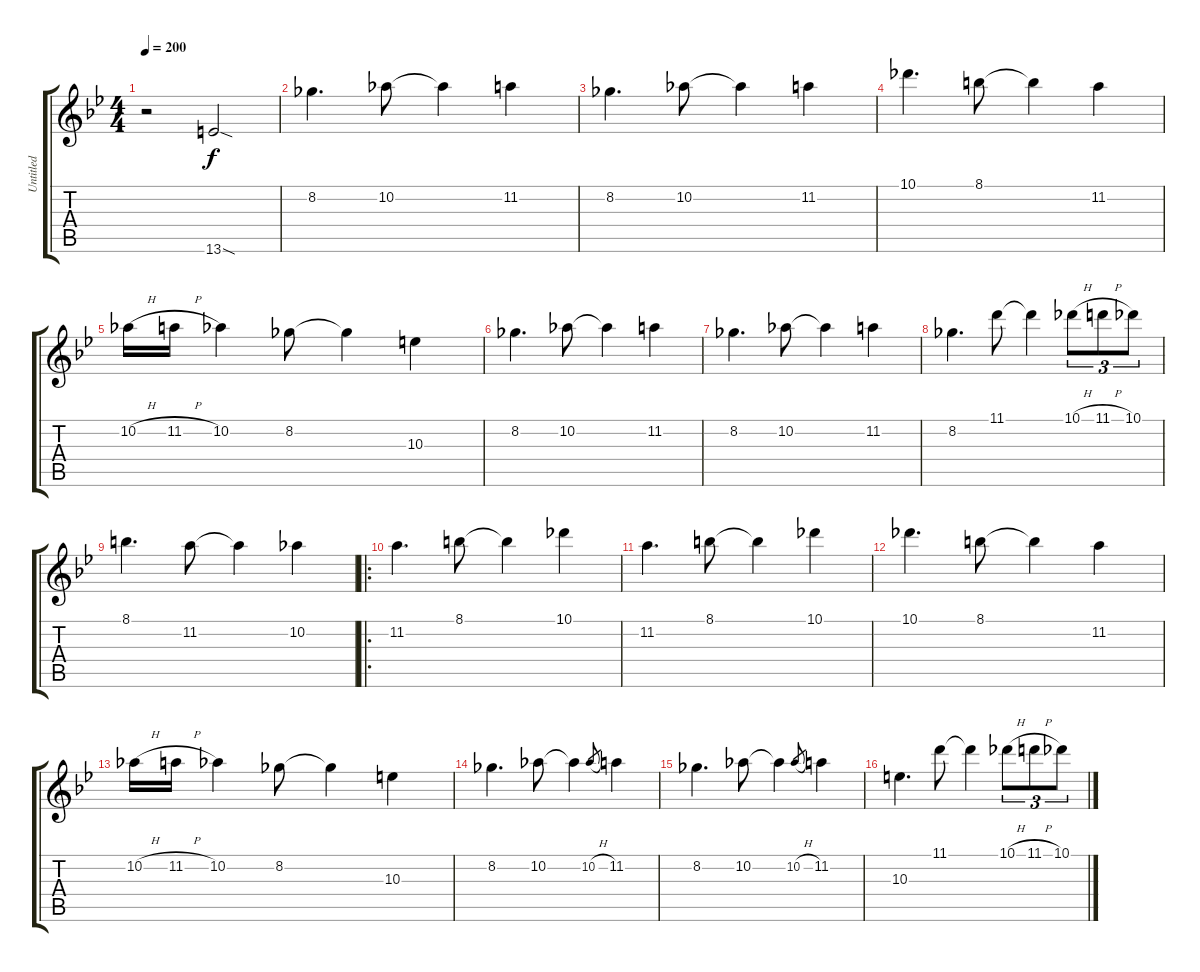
\track ("Untitled" "Untitled") {instrument distortionguitar}
\staff {score tabs}
\tuning (Eb4 Bb3 Gb3 Db3 Ab2 Eb2) {hide}
\ts (4 4)
\tempo 200
\clef g2
\ks bb
r.2{dy f} 13.6{sod}.2 |
8.2.4{d} 10.2.8 10.2{t}.4 11.2.4 |
8.2.4{d} 10.2.8 10.2{t}.4 11.2.4 |
10.1.4{d} 8.1.8 8.1{t}.4 11.2.4 |
10.2{h}.16 11.2{h}.16 10.2.4 8.2.8 8.2{t}.4 10.3.4 |
8.2.4{d} 10.2.8 10.2{t}.4 11.2.4 |
8.2.4{d} 10.2.8 10.2{t}.4 11.2.4 |
8.2.4{d} 11.1.8 11.1{t}.4 10.1{h}.8{tu (3 2)} 11.1{h}.8{tu (3 2)} 10.1.8{tu (3 2)} |
8.1.4{d} 11.2.8 11.2{t}.4 10.2.4 |
\ro
11.2.4{d} 8.1.8 8.1{t}.4 10.1.4 |
11.2.4{d} 8.1.8 8.1{t}.4 10.1.4 |
10.1.4{d} 8.1.8 8.1{t}.4 11.2.4 |
10.2{h}.16 11.2{h}.16 10.2.4 8.2.8 8.2{t}.4 10.3.4 |
8.2.4{d} 10.2.8 10.2{t}.4 10.2{h}.8{gr} 11.2.4 |
8.2.4{d} 10.2.8 10.2{t}.4 10.2{h}.8{gr} 11.2.4 |
10.3.4{d} 11.1.8 11.1{t}.4 10.1{h}.8{tu (3 2)} 11.1{h}.8{tu (3 2)} 10.1.8{tu (3 2)}
